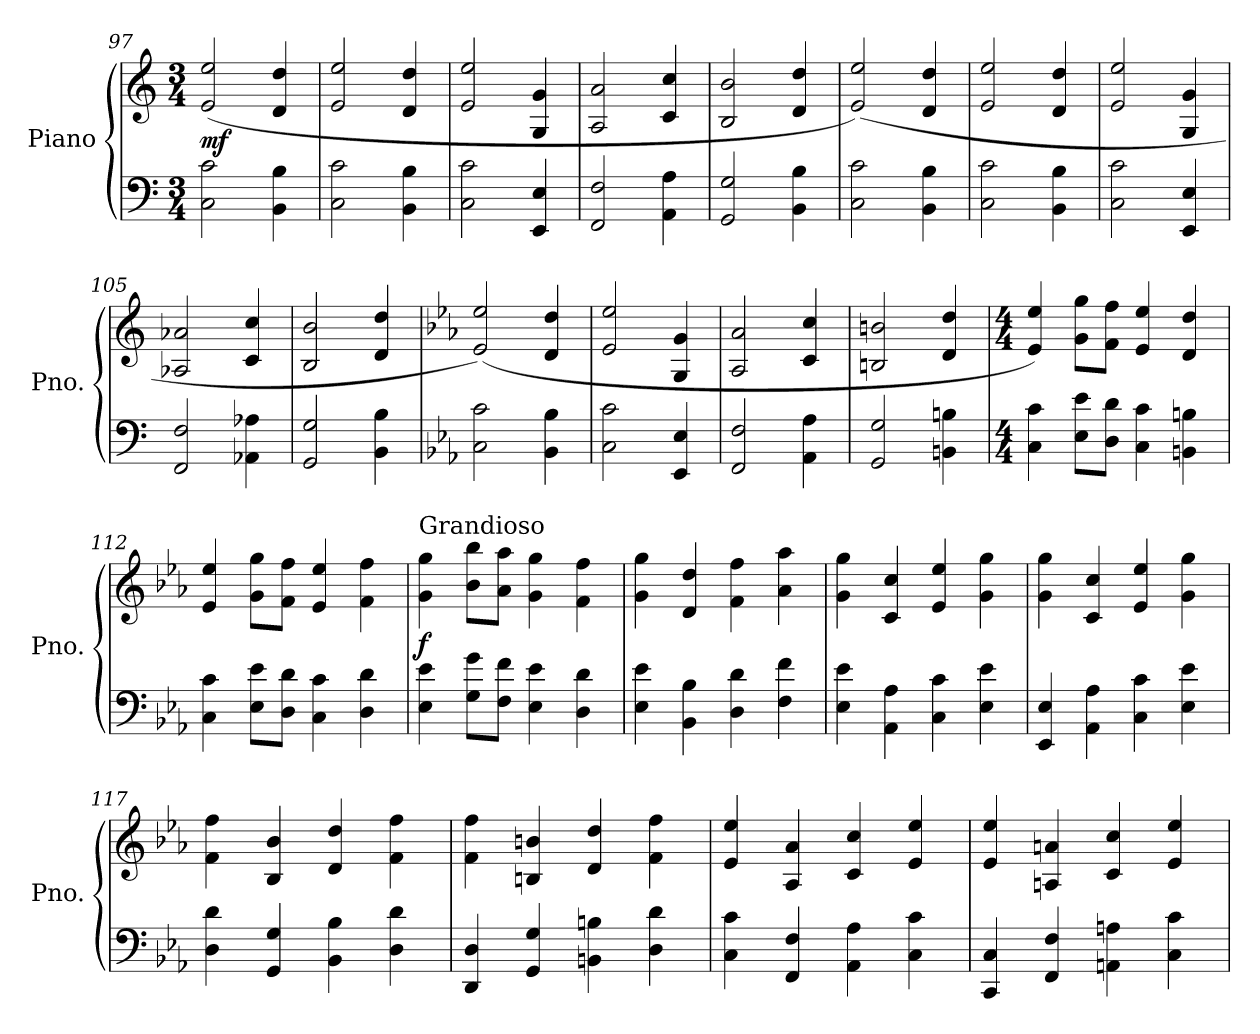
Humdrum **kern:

**kern	**kern	**dynam
*part1	*part1	*part1
*staff2	*staff1	*staff1/2
*I"Piano	*	*
*I'Pno.	*	*
*clefF4	*clefG2	*
*k[]	*k[]	*
*M3/4	*M3/4	*
=97	=97	=97
!	!	!LO:DY:b
2C\ 2c\	(2e/ 2ee/	mf
4BB\ 4B\	4d/ 4dd/	.
=98	=98	=98
2C\ 2c\	2e/ 2ee/	.
4BB\ 4B\	4d/ 4dd/	.
=99	=99	=99
2C\ 2c\	2e/ 2ee/	.
4EE/ 4E/	4G/ 4g/	.
=100	=100	=100
2FF/ 2F/	2A/ 2a/	.
4AA\ 4A\	4c/ 4cc/	.
=101	=101	=101
2GG/ 2G/	2B/ 2b/	.
4BB\ 4B\	4d/ 4dd/	.
=102	=102	=102
2C\ 2c\	(2e/ 2ee/)	.
4BB\ 4B\	4d/ 4dd/	.
=103	=103	=103
2C\ 2c\	2e/ 2ee/	.
4BB\ 4B\	4d/ 4dd/	.
=104	=104	=104
2C\ 2c\	2e/ 2ee/	.
4EE/ 4E/	4G/ 4g/	.
=105	=105	=105
2FF/ 2F/	2A-X/ 2a-X/	.
4AA-X\ 4A-X\	4c/ 4cc/	.
=106	=106	=106
2GG/ 2G/	2B/ 2b/	.
4BB\ 4B\	4d/ 4dd/	.
=107	=107	=107
*k[b-e-a-]	*k[b-e-a-]	*
2C\ 2c\	(2e-/ 2ee-/)	.
4BB-\ 4B-\	4d/ 4dd/	.
!!LO:LB:g=z
=108	=108	=108
2C\ 2c\	2e-/ 2ee-/	.
4EE-/ 4E-/	4G/ 4g/	.
=109	=109	=109
2FF/ 2F/	2A-/ 2a-/	.
4AA-\ 4A-\	4c/ 4cc/	.
=110	=110	=110
2GG/ 2G/	2Bn/ 2bn/	.
4BBn\ 4Bn\	4d/ 4dd/	.
=111	=111	=111
*M4/4	*M4/4	*
4C\ 4c\	4e-/ 4ee-/)	.
8E-\ 8e-\L	8g\ 8gg\L	.
8D\ 8d\J	8f\ 8ff\J	.
4C\ 4c\	4e-/ 4ee-/	.
4BBn\ 4Bn\	4d/ 4dd/	.
=112	=112	=112
4C\ 4c\	4e-/ 4ee-/	.
8E-\ 8e-\L	8g\ 8gg\L	.
8D\ 8d\J	8f\ 8ff\J	.
4C\ 4c\	4e-/ 4ee-/	.
4D\ 4d\	4f\ 4ff\	.
=113	=113	=113
!	!LO:TX:a:t=Grandioso	!
!	!	!LO:DY:b
4E-\ 4e-\	4g\ 4gg\	f
8G\ 8g\L	8b-\ 8bb-\L	.
8F\ 8f\J	8a-\ 8aa-\J	.
4E-\ 4e-\	4g\ 4gg\	.
4D\ 4d\	4f\ 4ff\	.
=114	=114	=114
4E-\ 4e-\	4g\ 4gg\	.
4BB-\ 4B-\	4d/ 4dd/	.
4D\ 4d\	4f\ 4ff\	.
4F\ 4f\	4a-\ 4aa-\	.
!!LO:LB:g=z
=115	=115	=115
4E-\ 4e-\	4g\ 4gg\	.
4AA-\ 4A-\	4c/ 4cc/	.
4C\ 4c\	4e-/ 4ee-/	.
4E-\ 4e-\	4g\ 4gg\	.
=116	=116	=116
4EE-/ 4E-/	4g\ 4gg\	.
4AA-\ 4A-\	4c/ 4cc/	.
4C\ 4c\	4e-/ 4ee-/	.
4E-\ 4e-\	4g\ 4gg\	.
=117	=117	=117
4D\ 4d\	4f\ 4ff\	.
4GG/ 4G/	4B-/ 4b-/	.
4BB-\ 4B-\	4d/ 4dd/	.
4D\ 4d\	4f\ 4ff\	.
=118	=118	=118
4DD/ 4D/	4f\ 4ff\	.
4GG/ 4G/	4Bn/ 4bn/	.
4BBn\ 4Bn\	4d/ 4dd/	.
4D\ 4d\	4f\ 4ff\	.
=119	=119	=119
4C\ 4c\	4e-/ 4ee-/	.
4FF/ 4F/	4A-/ 4a-/	.
4AA-\ 4A-\	4c/ 4cc/	.
4C\ 4c\	4e-/ 4ee-/	.
=120	=120	=120
4CC/ 4C/	4e-/ 4ee-/	.
4FF/ 4F/	4An/ 4an/	.
4AAn\ 4An\	4c/ 4cc/	.
4C\ 4c\	4e-/ 4ee-/	.
=	=	=
*-	*-	*-
